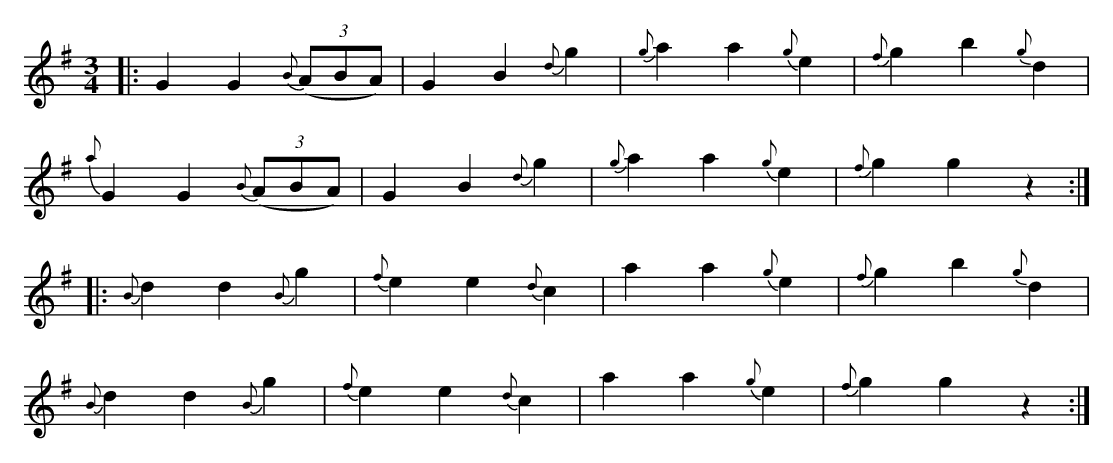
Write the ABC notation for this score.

X:1
M:3/4
L:1/8
K:G
|: G2 G2 {B}(3(ABA) | G2 B2 {d}g2 | {g}a2 a2 {g}e2 | {f}g2 b2 {g}d2 |
{a}G2 G2 {B}(3(ABA) | G2 B2 {d}g2 | {g}a2 a2 {g}e2 | {f}g2 g2 z2 :|
|: {B}d2 d2 {B}g2 | {f}e2 e2 {d}c2 | a2 a2 {g}e2 | {f}g2 b2 {g}d2 |
{B}d2 d2 {B}g2 | {f}e2 e2 {d}c2 | a2 a2 {g}e2 | {f}g2 g2 z2 :|
